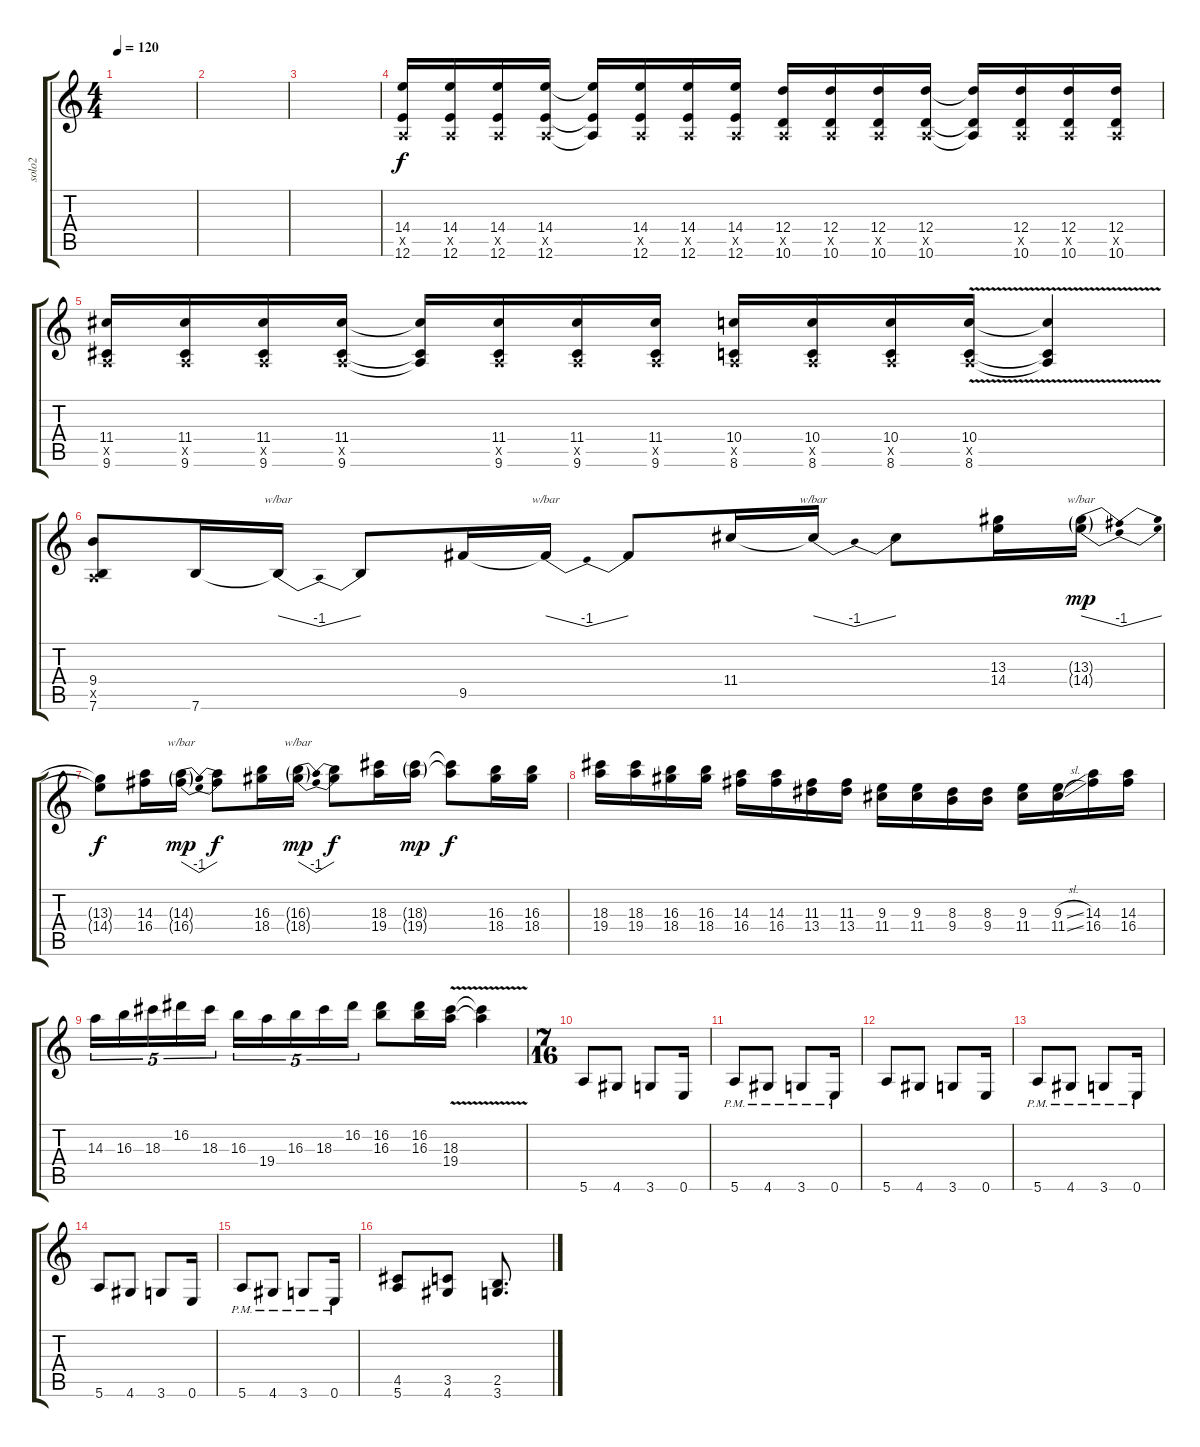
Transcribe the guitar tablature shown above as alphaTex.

\track ("solo2" "solo2") {instrument distortionguitar}
\staff {score tabs}
\tuning (E4 B3 G3 D3 A2 E2) {hide}
\ts (4 4)
\tempo 120
\clef g2
\ks c
|
|
|
(14.4 0.5{x} 12.6).16 (14.4 0.5{x} 12.6).16 (14.4 0.5{x} 12.6).16 (14.4 0.5{x} 12.6).16 (14.4{t} 0.5{t} 12.6{t}).16 (14.4 0.5{x} 12.6).16 (14.4 0.5{x} 12.6).16 (14.4 0.5{x} 12.6).16 (12.4 0.5{x} 10.6).16 (12.4 0.5{x} 10.6).16 (12.4 0.5{x} 10.6).16 (12.4 0.5{x} 10.6).16 (12.4{t} 0.5{t} 10.6{t}).16 (12.4 0.5{x} 10.6).16 (12.4 0.5{x} 10.6).16 (12.4 0.5{x} 10.6).16 |
(11.4 0.5{x} 9.6).16 (11.4 0.5{x} 9.6).16 (11.4 0.5{x} 9.6).16 (11.4 0.5{x} 9.6).16 (11.4{t} 0.5{t} 9.6{t}).16 (11.4 0.5{x} 9.6).16 (11.4 0.5{x} 9.6).16 (11.4 0.5{x} 9.6).16 (10.4 0.5{x} 8.6).16 (10.4 0.5{x} 8.6).16 (10.4 0.5{x} 8.6).16 (10.4{v} 0.5{x} 8.6{v}).16 (10.4{t} 0.5{t} 8.6{t}).4 |
(9.4 0.5{x} 7.6).8 7.6.16 7.6{t}.16{tbe (dip default 0 0 30 -4 60 0)} 7.6{t}.8 9.5.16 9.5{t}.16{tbe (dip default 0 0 30 -4 60 0)} 9.5{t}.8 11.4.16 11.4{t}.16{tbe (dip default 0 0 30 -4 60 0)} 11.4{t}.8 (13.3 14.4).16 (13.3{g} 14.4{g}).16{tbe (dip default 0 0 30 -4 60 0) dy mp} |
(13.3{t} 14.4{t}).8{dy f} (14.3 16.4).16 (14.3{g} 16.4{g}).16{tbe (dip default 0 0 30 -4 60 0) dy mp} (14.3{t} 16.4{t}).8{dy f} (16.3 18.4).16 (16.3{g} 18.4{g}).16{tbe (dip default 0 0 30 -4 60 0) dy mp} (16.3{t} 18.4{t}).8{dy f} (18.3 19.4).16 (18.3{g} 19.4{g}).16{dy mp} (18.3{t} 19.4{t}).8{dy f} (16.3 18.4).16 (16.3 18.4).16 |
(18.3 19.4).16 (18.3 19.4).16 (16.3 18.4).16 (16.3 18.4).16 (14.3 16.4).16 (14.3 16.4).16 (11.3 13.4).16 (11.3 13.4).16 (9.3 11.4).16 (9.3 11.4).16 (8.3 9.4).16 (8.3 9.4).16 (9.3 11.4).16 (9.3{sl} 11.4{sl}).16 (14.3 16.4).16 (14.3 16.4).16 |
14.3.16{tu (5 4)} 16.3.16{tu (5 4)} 18.3.16{tu (5 4)} 16.2.16{tu (5 4)} 18.3.16{tu (5 4)} 16.3.16{tu (5 4)} 19.4.16{tu (5 4)} 16.3.16{tu (5 4)} 18.3.16{tu (5 4)} 16.2.16{tu (5 4)} (16.2 16.3).8 (16.2 16.3).16 (18.3{v} 19.4{v}).16 (18.3{t} 19.4{t}).4 |
\ts (7 16)
5.6.8 4.6.8 3.6.8 0.6.16 |
5.6{pm}.8 4.6{pm}.8 3.6{pm}.8 0.6{pm}.16 |
5.6.8 4.6.8 3.6.8 0.6.16 |
5.6{pm}.8 4.6{pm}.8 3.6{pm}.8 0.6{pm}.16 |
5.6.8 4.6.8 3.6.8 0.6.16 |
5.6{pm}.8 4.6{pm}.8 3.6{pm}.8 0.6{pm}.16 |
(4.5 5.6).8 (3.5 4.6).8 (2.5 3.6).8{d}
